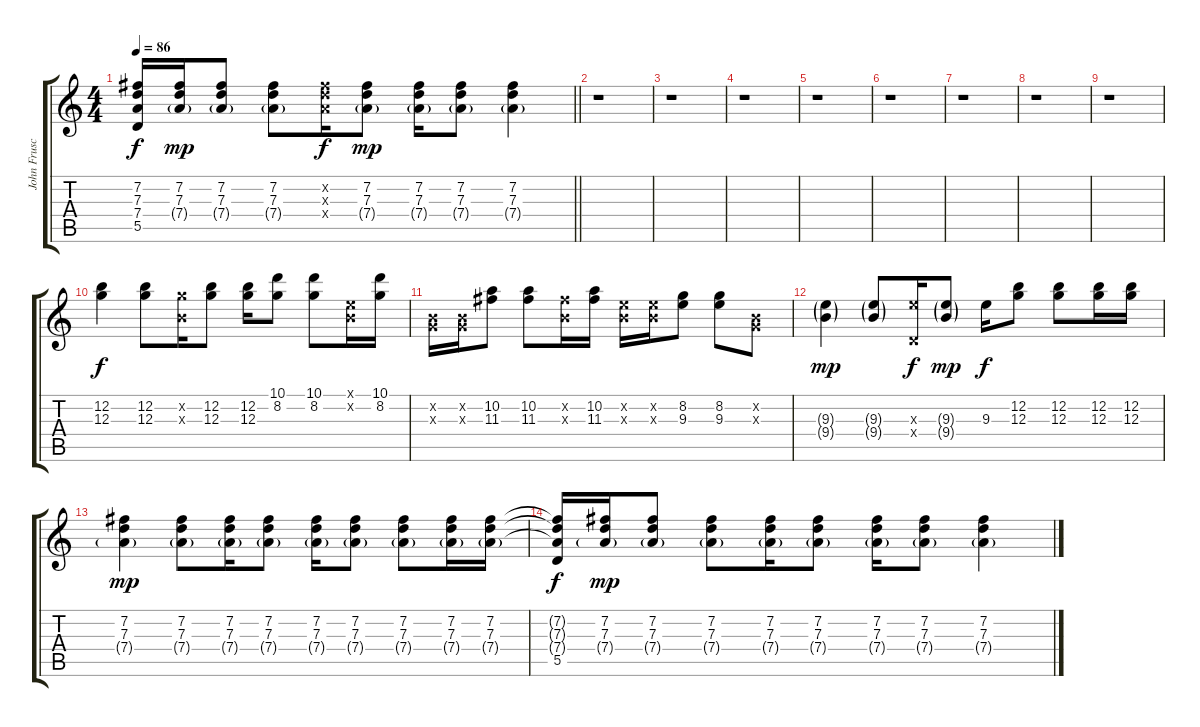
\track ("John Frusciante 5" "John Frusc") {instrument distortionguitar}
\staff {score tabs}
\tuning (E4 B3 G3 D3 A2 E2) {hide}
\ts (4 4)
\tempo 86
\clef g2
\barLineRight lightlight
\ks c
(7.2{t} 7.3{t} 7.4{t} 5.5).16{dy f} (7.2 7.3 7.4{g}).16{dy mp} (7.2 7.3 7.4{g}).8 (7.2 7.3 7.4{g}).8 (7.2{x} 7.3{x} 7.4{x}).16{dy f} (7.2 7.3 7.4{g}).8{dy mp} (7.2 7.3 7.4{g}).16 (7.2 7.3 7.4{g}).8 (7.2 7.3 7.4{g}).4 |
r.1 |
r.1 |
r.1 |
r.1 |
r.1 |
r.1 |
r.1 |
r.1 |
(12.2 12.3).4{dy f} (12.2 12.3).8 (0.2{x} 12.3{x}).16 (12.2 12.3).8 (12.2 12.3).16 (10.1 8.2).8 (10.1 8.2).8 (0.1{x} 0.2{x}).16 (10.1 8.2).16 |
(0.2{x} 0.3{x}).16 (0.2{x} 0.3{x}).16 (10.2 11.3).8 (10.2 11.3).8 (0.2{x} 11.3{x}).16 (10.2 11.3).16 (0.2{x} 9.3{x}).16 (0.2{x} 9.3{x}).16 (8.2 9.3).8 (8.2 9.3).8 (0.2{x} 0.3{x}).8 |
(9.3{g} 9.4{g}).4{dy mp} (9.3{g} 9.4{g}).8 (9.3{x} 0.4{x}).16{dy f} (9.3{g} 9.4{g}).8{dy mp} 9.3.16{dy f} (12.2 12.3).8 (12.2 12.3).8 (12.2 12.3).16 (12.2 12.3).16 |
(7.2 7.3 7.4{g}).4{dy mp} (7.2 7.3 7.4{g}).8 (7.2 7.3 7.4{g}).16 (7.2 7.3 7.4{g}).8 (7.2 7.3 7.4{g}).16 (7.2 7.3 7.4{g}).8 (7.2 7.3 7.4{g}).8 (7.2 7.3 7.4{g}).16 (7.2 7.3 7.4{g}).16 |
(7.2{t} 7.3{t} 7.4{t} 5.5).16{dy f} (7.2 7.3 7.4{g}).16{dy mp} (7.2 7.3 7.4{g}).8 (7.2 7.3 7.4{g}).8 (7.2 7.3 7.4{g}).16 (7.2 7.3 7.4{g}).8 (7.2 7.3 7.4{g}).16 (7.2 7.3 7.4{g}).8 (7.2 7.3 7.4{g}).4
